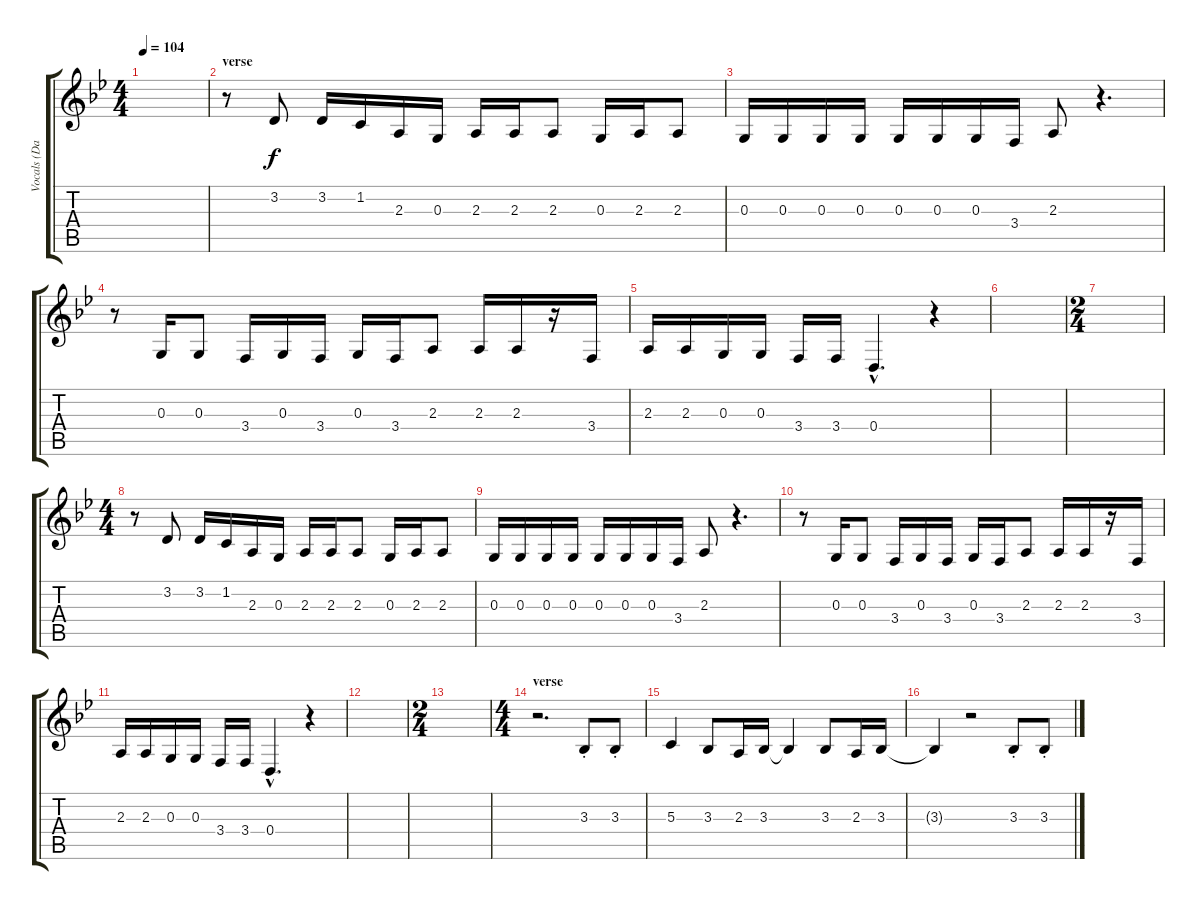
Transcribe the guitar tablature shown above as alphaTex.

\track ("Vocals (Davies)" "Vocals (Da") {instrument flute}
\staff {score tabs}
\tuning (E4 B3 G3 D3 A2 E2) {hide}
\ts (4 4)
\tempo 104
\clef g2
\ks bb
|
\section ("" "verse")
r.8 3.2.8 3.2.16 1.2.16 2.3.16 0.3.16 2.3.16 2.3.16 2.3.8 0.3.16 2.3.16 2.3.8 |
0.3.16 0.3.16 0.3.16 0.3.16 0.3.16 0.3.16 0.3.16 3.4.16 2.3.8 r.4{d} |
r.8 0.3.16 0.3.8 3.4.16 0.3.16 3.4.16 0.3.16 3.4.16 2.3.8 2.3.16 2.3.16 r.16 3.4.16 |
2.3.16 2.3.16 0.3.16 0.3.16 3.4.16 3.4.16 0.4{hac}.4{d} r.4 |
|
\ts (2 4)
|
\ts (4 4)
r.8 3.2.8 3.2.16 1.2.16 2.3.16 0.3.16 2.3.16 2.3.16 2.3.8 0.3.16 2.3.16 2.3.8 |
0.3.16 0.3.16 0.3.16 0.3.16 0.3.16 0.3.16 0.3.16 3.4.16 2.3.8 r.4{d} |
r.8 0.3.16 0.3.8 3.4.16 0.3.16 3.4.16 0.3.16 3.4.16 2.3.8 2.3.16 2.3.16 r.16 3.4.16 |
2.3.16 2.3.16 0.3.16 0.3.16 3.4.16 3.4.16 0.4{hac}.4{d} r.4 |
|
\ts (2 4)
|
\ts (4 4)
\section ("" "verse")
r.2{d} 3.3{st}.8 3.3{st}.8 |
5.3.4 3.3.8 2.3.16 3.3.16 3.3{t}.4 3.3.8 2.3.16 3.3.16 |
3.3{t}.4 r.2 3.3{st}.8 3.3{st}.8
